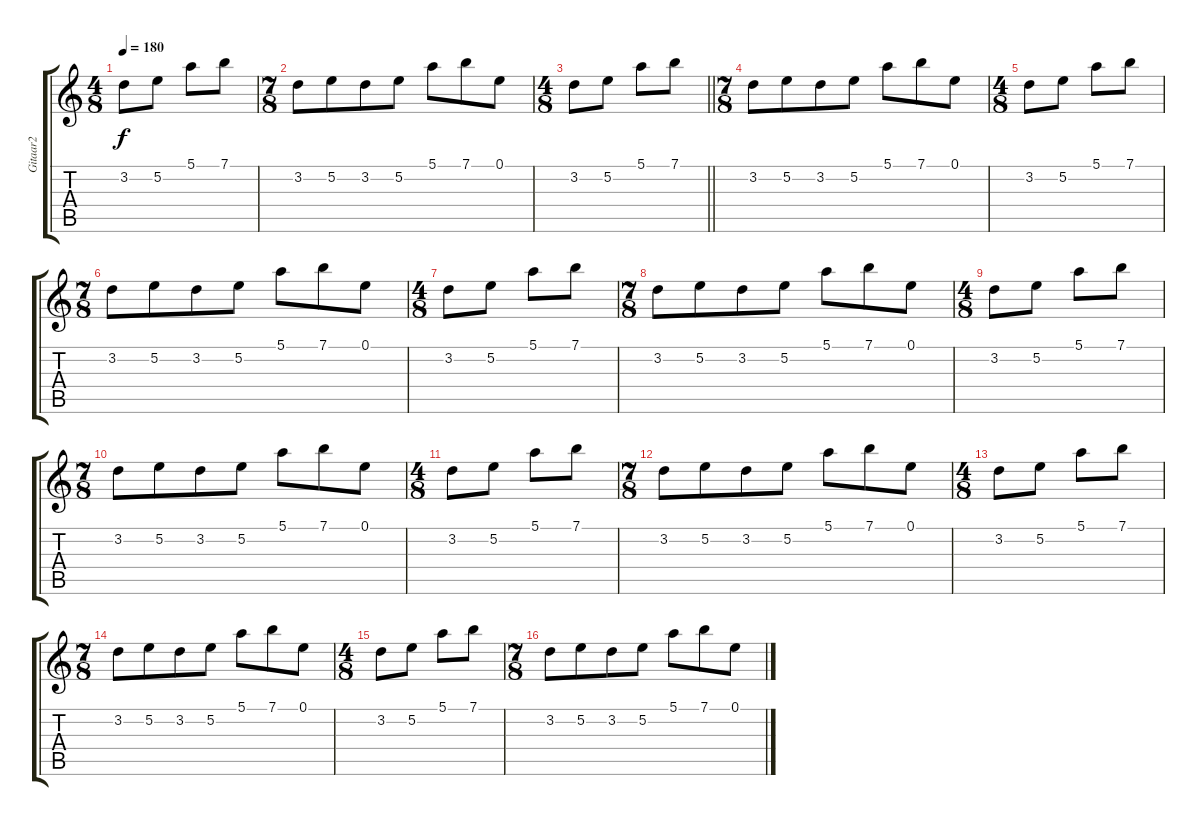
\track ("Gitaar2" "Gitaar2") {instrument distortionguitar}
\staff {score tabs}
\tuning (E4 B3 G3 D3 A2 D2) {hide}
\ts (4 8)
\tempo 180
\clef g2
\ks c
3.2.8{dy f} 5.2.8 5.1.8 7.1.8 |
\ts (7 8)
3.2.8 5.2.8 3.2.8 5.2.8 5.1.8 7.1.8 0.1.8 |
\ts (4 8)
\barLineRight lightlight
3.2.8 5.2.8 5.1.8 7.1.8 |
\ts (7 8)
3.2.8 5.2.8 3.2.8 5.2.8 5.1.8 7.1.8 0.1.8 |
\ts (4 8)
3.2.8 5.2.8 5.1.8 7.1.8 |
\ts (7 8)
3.2.8 5.2.8 3.2.8 5.2.8 5.1.8 7.1.8 0.1.8 |
\ts (4 8)
3.2.8 5.2.8 5.1.8 7.1.8 |
\ts (7 8)
3.2.8 5.2.8 3.2.8 5.2.8 5.1.8 7.1.8 0.1.8 |
\ts (4 8)
3.2.8 5.2.8 5.1.8 7.1.8 |
\ts (7 8)
3.2.8 5.2.8 3.2.8 5.2.8 5.1.8 7.1.8 0.1.8 |
\ts (4 8)
3.2.8 5.2.8 5.1.8 7.1.8 |
\ts (7 8)
3.2.8 5.2.8 3.2.8 5.2.8 5.1.8 7.1.8 0.1.8 |
\ts (4 8)
3.2.8 5.2.8 5.1.8 7.1.8 |
\ts (7 8)
3.2.8 5.2.8 3.2.8 5.2.8 5.1.8 7.1.8 0.1.8 |
\ts (4 8)
3.2.8 5.2.8 5.1.8 7.1.8 |
\ts (7 8)
3.2.8 5.2.8 3.2.8 5.2.8 5.1.8 7.1.8 0.1.8
